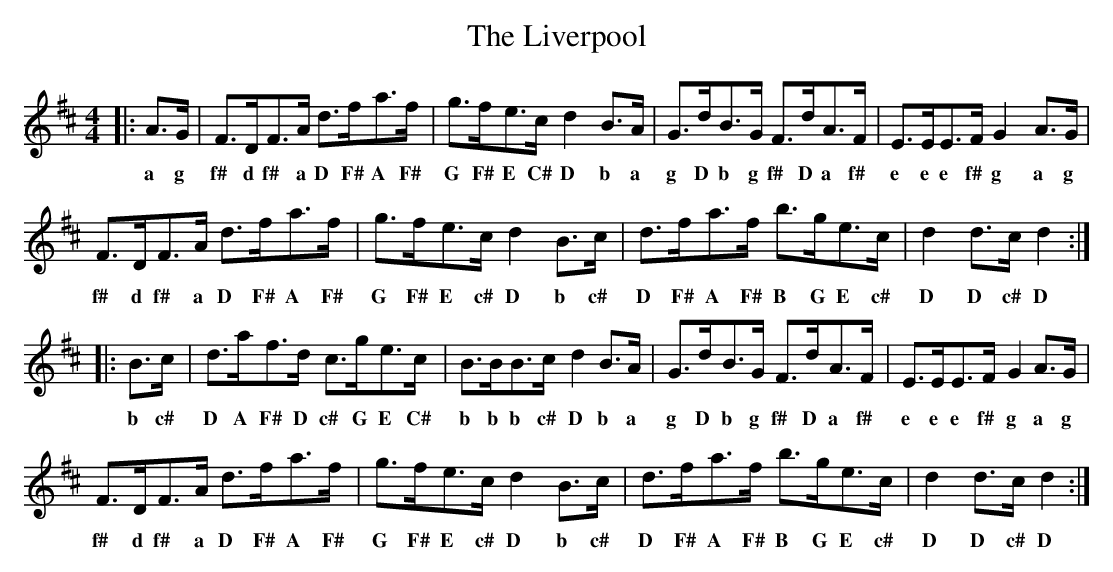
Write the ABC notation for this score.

X:1
T:Liverpool, The
M:4/4
L:1/8
K:D
|:A>G|F>DF>A d>fa>f|g>fe>c d2B>A|G>dB>G F>dA>F|E>EE>F G2A>G|
w:a g f# d f# a D F# A F# G F# E C# D b a g D b g f# D a f# e e e f# g a g
F>DF>A d>fa>f|g>fe>c d2B>c|d>fa>f b>ge>c|d2 d>c d2:|
w:f# d f# a D F# A F# G F# E c# D b c# D F# A F# B G E c# D D c# D
|:B>c|d>af>d c>ge>c|B>BB>c d2B>A|G>dB>G F>dA>F|E>EE>F G2A>G|
w:b c# D A F# D c# G E C# b b b c# D b a g D b g f# D a f# e e e f# g a g
F>DF>A d>fa>f|g>fe>c d2B>c|d>fa>f b>ge>c|d2 d>c d2:|
w:f# d f# a D F# A F# G F# E c# D b c# D F# A F# B G E c# D D c# D
